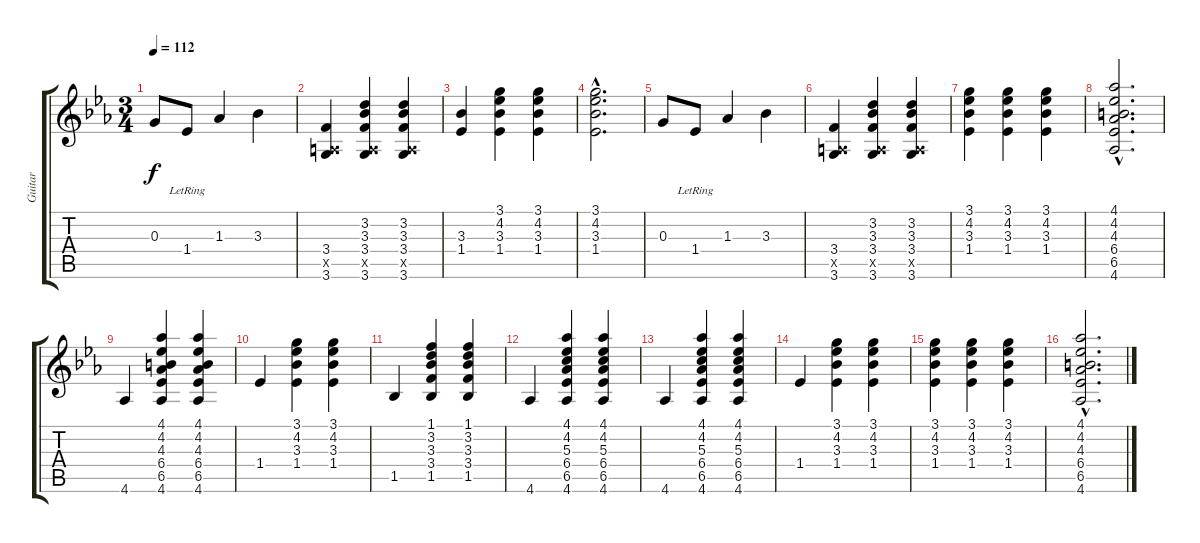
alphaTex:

\track ("Guitar" "Guitar") {instrument acousticguitarnylon}
\staff {score tabs}
\tuning (E4 B3 G3 D3 A2 E2) {hide}
\ts (3 4)
\tempo 112
\clef g2
\ks cminor
0.3.8{dy f} 1.4{lr}.8{volume 9} 1.3.4 3.3.4 |
(3.4 0.5{x} 3.6).4 (3.2 3.3 3.4 0.5{x} 3.6).4 (3.2 3.3 3.4 0.5{x} 3.6).4 |
(3.3 1.4).4 (3.1 4.2 3.3 1.4).4 (3.1 4.2 3.3 1.4).4 |
(3.1{hac} 4.2{hac} 3.3{hac} 1.4{hac}).2{d volume 9} |
0.3.8 1.4{lr}.8{volume 9} 1.3.4 3.3.4 |
(3.4 0.5{x} 3.6).4 (3.2 3.3 3.4 0.5{x} 3.6).4 (3.2 3.3 3.4 0.5{x} 3.6).4 |
(3.1 4.2 3.3 1.4).4 (3.1 4.2 3.3 1.4).4 (3.1 4.2 3.3 1.4).4 |
(4.1{hac} 4.2{hac} 4.3{hac} 6.4{hac} 6.5{hac} 4.6{hac}).2{d} |
4.6.4 (4.1 4.2 4.3 6.4 6.5 4.6).4 (4.1 4.2 4.3 6.4 6.5 4.6).4 |
1.4.4 (3.1 4.2 3.3 1.4).4 (3.1 4.2 3.3 1.4).4 |
1.5.4 (1.1 3.2 3.3 3.4 1.5).4 (1.1 3.2 3.3 3.4 1.5).4 |
4.6.4 (4.1 4.2 5.3 6.4 6.5 4.6).4{volume 9} (4.1 4.2 5.3 6.4 6.5 4.6).4{volume 9} |
4.6.4 (4.1 4.2 5.3 6.4 6.5 4.6).4 (4.1 4.2 5.3 6.4 6.5 4.6).4 |
1.4.4 (3.1 4.2 3.3 1.4).4 (3.1 4.2 3.3 1.4).4 |
(3.1 4.2 3.3 1.4).4 (3.1 4.2 3.3 1.4).4 (3.1 4.2 3.3 1.4).4 |
(4.1{hac} 4.2{hac} 4.3{hac} 6.4{hac} 6.5{hac} 4.6{hac}).2{d}
